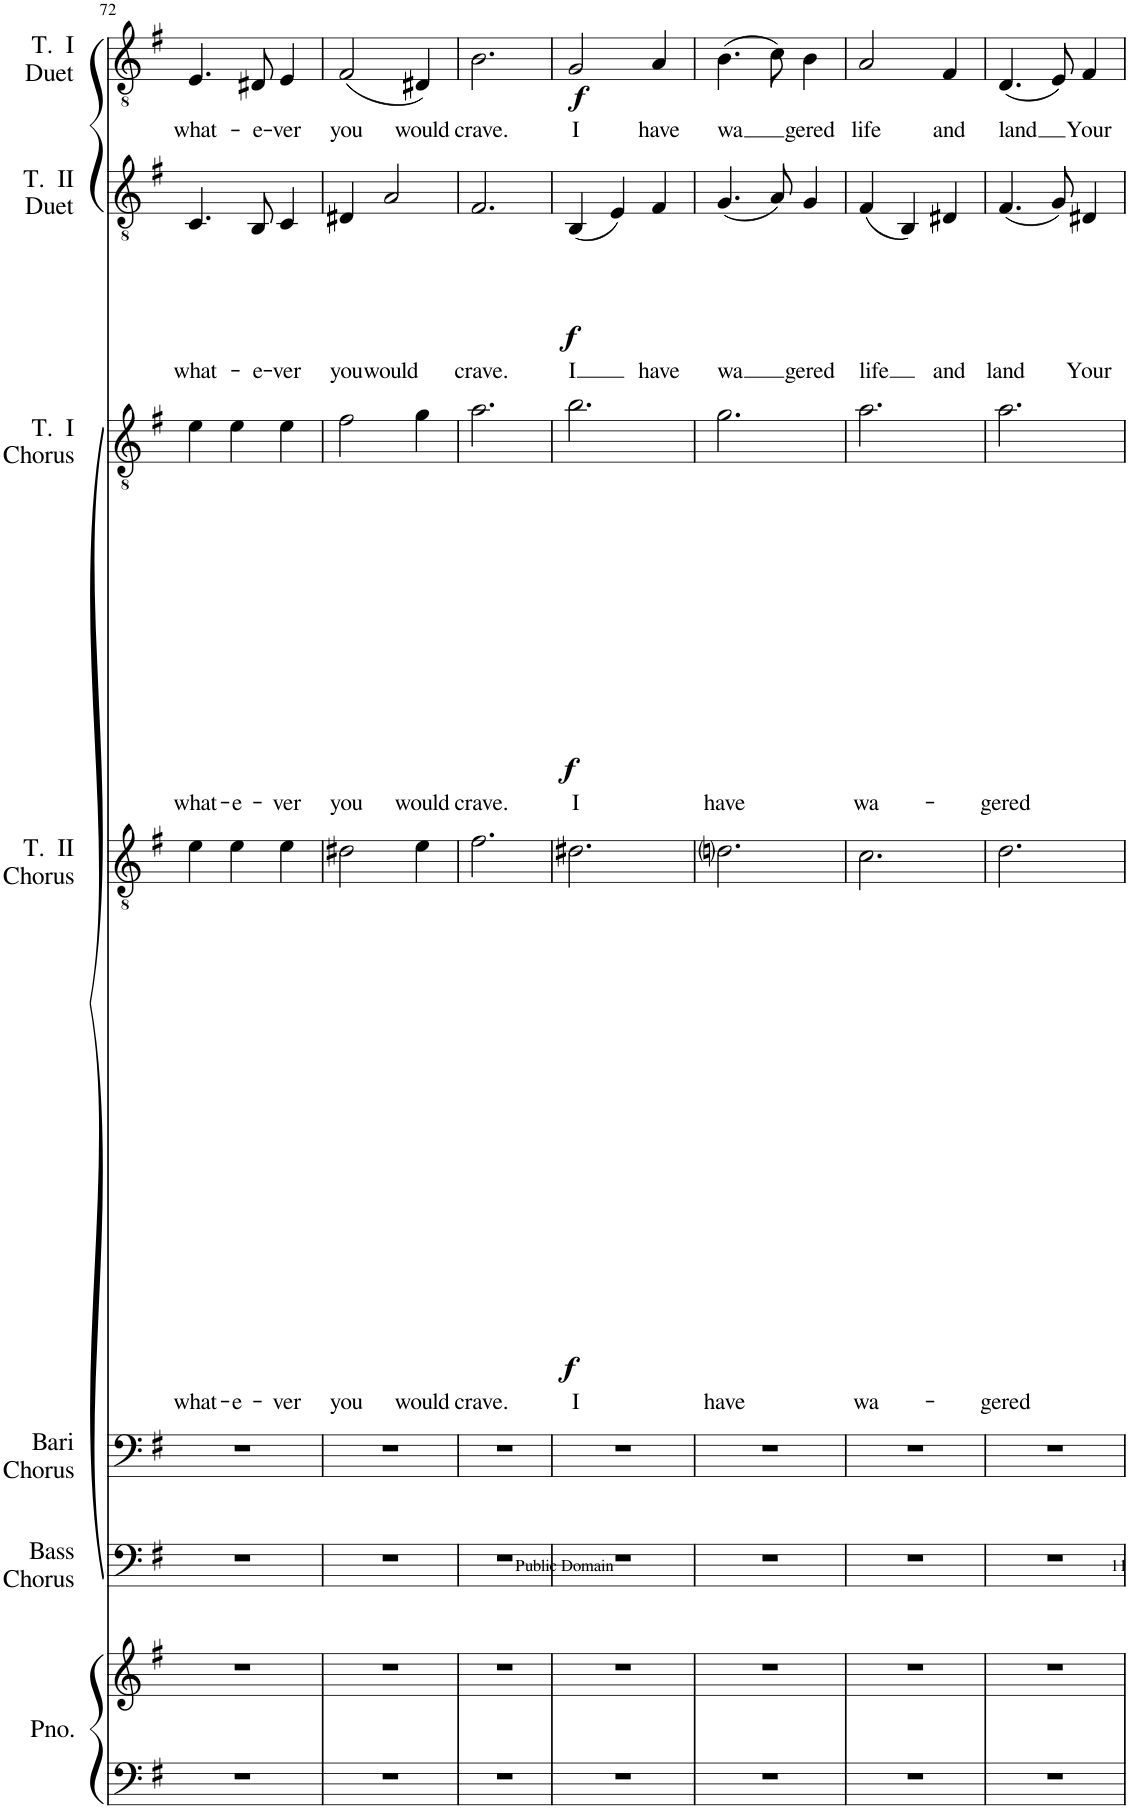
**kern	**kern	**kern	**kern	**kern	**text	**text	**dynam	**kern	**text	**text	**dynam	**kern	**text	**text	**dynam	**kern	**text	**text	**dynam
*part7	*part7	*part6	*part5	*part4	*part4	*part4	*part4	*part3	*part3	*part3	*part3	*part2	*part2	*part2	*part2	*part1	*part1	*part1	*part1
*staff8	*staff7	*staff6	*staff5	*staff4	*staff4	*staff4	*staff4	*staff3	*staff3	*staff3	*staff3	*staff2	*staff2	*staff2	*staff2	*staff1	*staff1	*staff1	*staff1
*I"Piano	*	*I"Bass Chorus	*I"Baritone Chorus	*I"Tenor II Chorus	*	*	*	*I"Tenor I Chorus	*	*	*	*I"Tenor II Duet	*	*	*	*I"Tenor I Duet	*	*	*
*I'Pno.	*	*I'Bass Chorus	*I'Bari Chorus	*I'T.  II Chorus	*	*	*	*I'T.  I Chorus	*	*	*	*I'T.  II Duet	*	*	*	*I'T.  I Duet	*	*	*
!!LO:PB:g=z
*clefF4	*clefG2	*clefF4	*clefF4	*clefGv2	*	*	*	*clefGv2	*	*	*	*clefGv2	*	*	*	*clefGv2	*	*	*
*k[f#]	*k[f#]	*k[f#]	*k[f#]	*k[f#]	*	*	*	*k[f#]	*	*	*	*k[f#]	*	*	*	*k[f#]	*	*	*
*M3/4	*M3/4	*M3/4	*M3/4	*M3/4	*	*	*	*M3/4	*	*	*	*M3/4	*	*	*	*M3/4	*	*	*
=72	=72	=72	=72	=72	=72	=72	=72	=72	=72	=72	=72	=72	=72	=72	=72	=72	=72	=72	=72
!	!	!	!	!	!	!LO:LY:b	!	!	!	!LO:LY:b	!	!	!	!LO:LY:b	!	!	!	!LO:LY:b	!
2.r	2.r	2.r	2.r	4e\	.	what-	.	4e\	.	what-	.	4.C/	.	what-	.	4.E/	.	what-	.
!	!	!	!	!	!	!LO:LY:b	!	!	!	!LO:LY:b	!	!	!	!	!	!	!	!	!
.	.	.	.	4e\	.	-e-	.	4e\	.	-e-	.	.	.	.	.	.	.	.	.
!	!	!	!	!	!	!	!	!	!	!	!	!	!	!LO:LY:b	!	!	!	!LO:LY:b	!
.	.	.	.	.	.	.	.	.	.	.	.	8BB/	.	-e-	.	8D#X/	.	-e-	.
!	!	!	!	!	!	!LO:LY:b	!	!	!	!LO:LY:b	!	!	!	!LO:LY:b	!	!	!	!LO:LY:b	!
.	.	.	.	4e\	.	-ver	.	4e\	.	-ver	.	4C/	.	-ver	.	4E/	.	-ver	.
=73	=73	=73	=73	=73	=73	=73	=73	=73	=73	=73	=73	=73	=73	=73	=73	=73	=73	=73	=73
!	!	!	!	!	!	!LO:LY:b	!	!	!	!LO:LY:b	!	!	!	!LO:LY:b	!	!	!	!LO:LY:b	!
2.r	2.r	2.r	2.r	2d#X\	.	you	.	2f#\	.	you	.	4D#X/	.	you	.	(2F#/	.	you	.
!	!	!	!	!	!	!	!	!	!	!	!	!	!	!LO:LY:b	!	!	!	!	!
.	.	.	.	.	.	.	.	.	.	.	.	2A/	.	would	.	.	.	.	.
!	!	!	!	!	!	!LO:LY:b	!	!	!	!LO:LY:b	!	!	!	!	!	!	!	!LO:LY:b	!
.	.	.	.	4e\	.	would	.	4g\	.	would	.	.	.	.	.	4D#X/)	.	would	.
=74	=74	=74	=74	=74	=74	=74	=74	=74	=74	=74	=74	=74	=74	=74	=74	=74	=74	=74	=74
!	!	!	!	!	!	!LO:LY:b	!	!	!	!LO:LY:b	!	!	!	!LO:LY:b	!	!	!	!LO:LY:b	!
2.r	2.r	2.r	2.r	2.f#\	.	crave.	.	2.a\	.	crave.	.	2.F#/	.	crave.	.	2.B\	.	crave.	.
=75	=75	=75	=75	=75	=75	=75	=75	=75	=75	=75	=75	=75	=75	=75	=75	=75	=75	=75	=75
!	!	!	!	!	!	!LO:LY:b	!LO:DY:b	!	!	!LO:LY:b	!LO:DY:b	!	!	!LO:LY:b	!LO:DY:b	!	!	!LO:LY:b	!LO:DY:b
2.r	2.r	2.r	2.r	2.d#X\	.	I	f	2.b\	.	I	f	(4BB/	.	I	f	2G/	.	I	f
.	.	.	.	.	.	.	.	.	.	.	.	4E/)	.	.	.	.	.	.	.
!	!	!	!	!	!	!	!	!	!	!	!	!	!	!LO:LY:b	!	!	!	!LO:LY:b	!
.	.	.	.	.	.	.	.	.	.	.	.	4F#/	.	have	.	4A/	.	have	.
=76	=76	=76	=76	=76	=76	=76	=76	=76	=76	=76	=76	=76	=76	=76	=76	=76	=76	=76	=76
!	!	!	!	!	!	!LO:LY:b	!	!	!	!LO:LY:b	!	!	!	!LO:LY:b	!	!	!	!LO:LY:b	!
2.r	2.r	2.r	2.r	2.dni\	.	have	.	2.g\	.	have	.	(4.G/	.	wa	.	(4.B\	.	wa	.
.	.	.	.	.	.	.	.	.	.	.	.	8A/)	.	.	.	8c\)	.	.	.
!	!	!	!	!	!	!	!	!	!	!	!	!	!	!LO:LY:b	!	!	!	!LO:LY:b	!
.	.	.	.	.	.	.	.	.	.	.	.	4G/	.	gered	.	4B\	.	gered	.
=77	=77	=77	=77	=77	=77	=77	=77	=77	=77	=77	=77	=77	=77	=77	=77	=77	=77	=77	=77
!	!	!	!	!	!	!LO:LY:b	!	!	!	!LO:LY:b	!	!	!	!LO:LY:b	!	!	!	!LO:LY:b	!
2.r	2.r	2.r	2.r	2.c\	.	wa-	.	2.a\	.	wa-	.	(4F#/	.	life	.	2A/	.	life	.
.	.	.	.	.	.	.	.	.	.	.	.	4BB/)	.	.	.	.	.	.	.
!	!	!	!	!	!	!	!	!	!	!	!	!	!	!LO:LY:b	!	!	!	!LO:LY:b	!
.	.	.	.	.	.	.	.	.	.	.	.	4D#X/	.	and	.	4F#/	.	and	.
=78	=78	=78	=78	=78	=78	=78	=78	=78	=78	=78	=78	=78	=78	=78	=78	=78	=78	=78	=78
!	!	!	!	!	!	!LO:LY:b	!	!	!	!LO:LY:b	!	!	!	!LO:LY:b	!	!	!	!LO:LY:b	!
2.r	2.r	2.r	2.r	2.d\	.	-gered	.	2.a\	.	-gered	.	(4.F#/	.	land	.	(4.D/	.	land	.
.	.	.	.	.	.	.	.	.	.	.	.	8G/)	.	.	.	8E/)	.	.	.
!	!	!	!	!	!	!	!	!	!	!	!	!	!	!LO:LY:b	!	!	!	!LO:LY:b	!
.	.	.	.	.	.	.	.	.	.	.	.	4D#X/	.	Your	.	4F#/	.	Your	.
=	=	=	=	=	=	=	=	=	=	=	=	=	=	=	=	=	=	=	=
*-	*-	*-	*-	*-	*-	*-	*-	*-	*-	*-	*-	*-	*-	*-	*-	*-	*-	*-	*-
